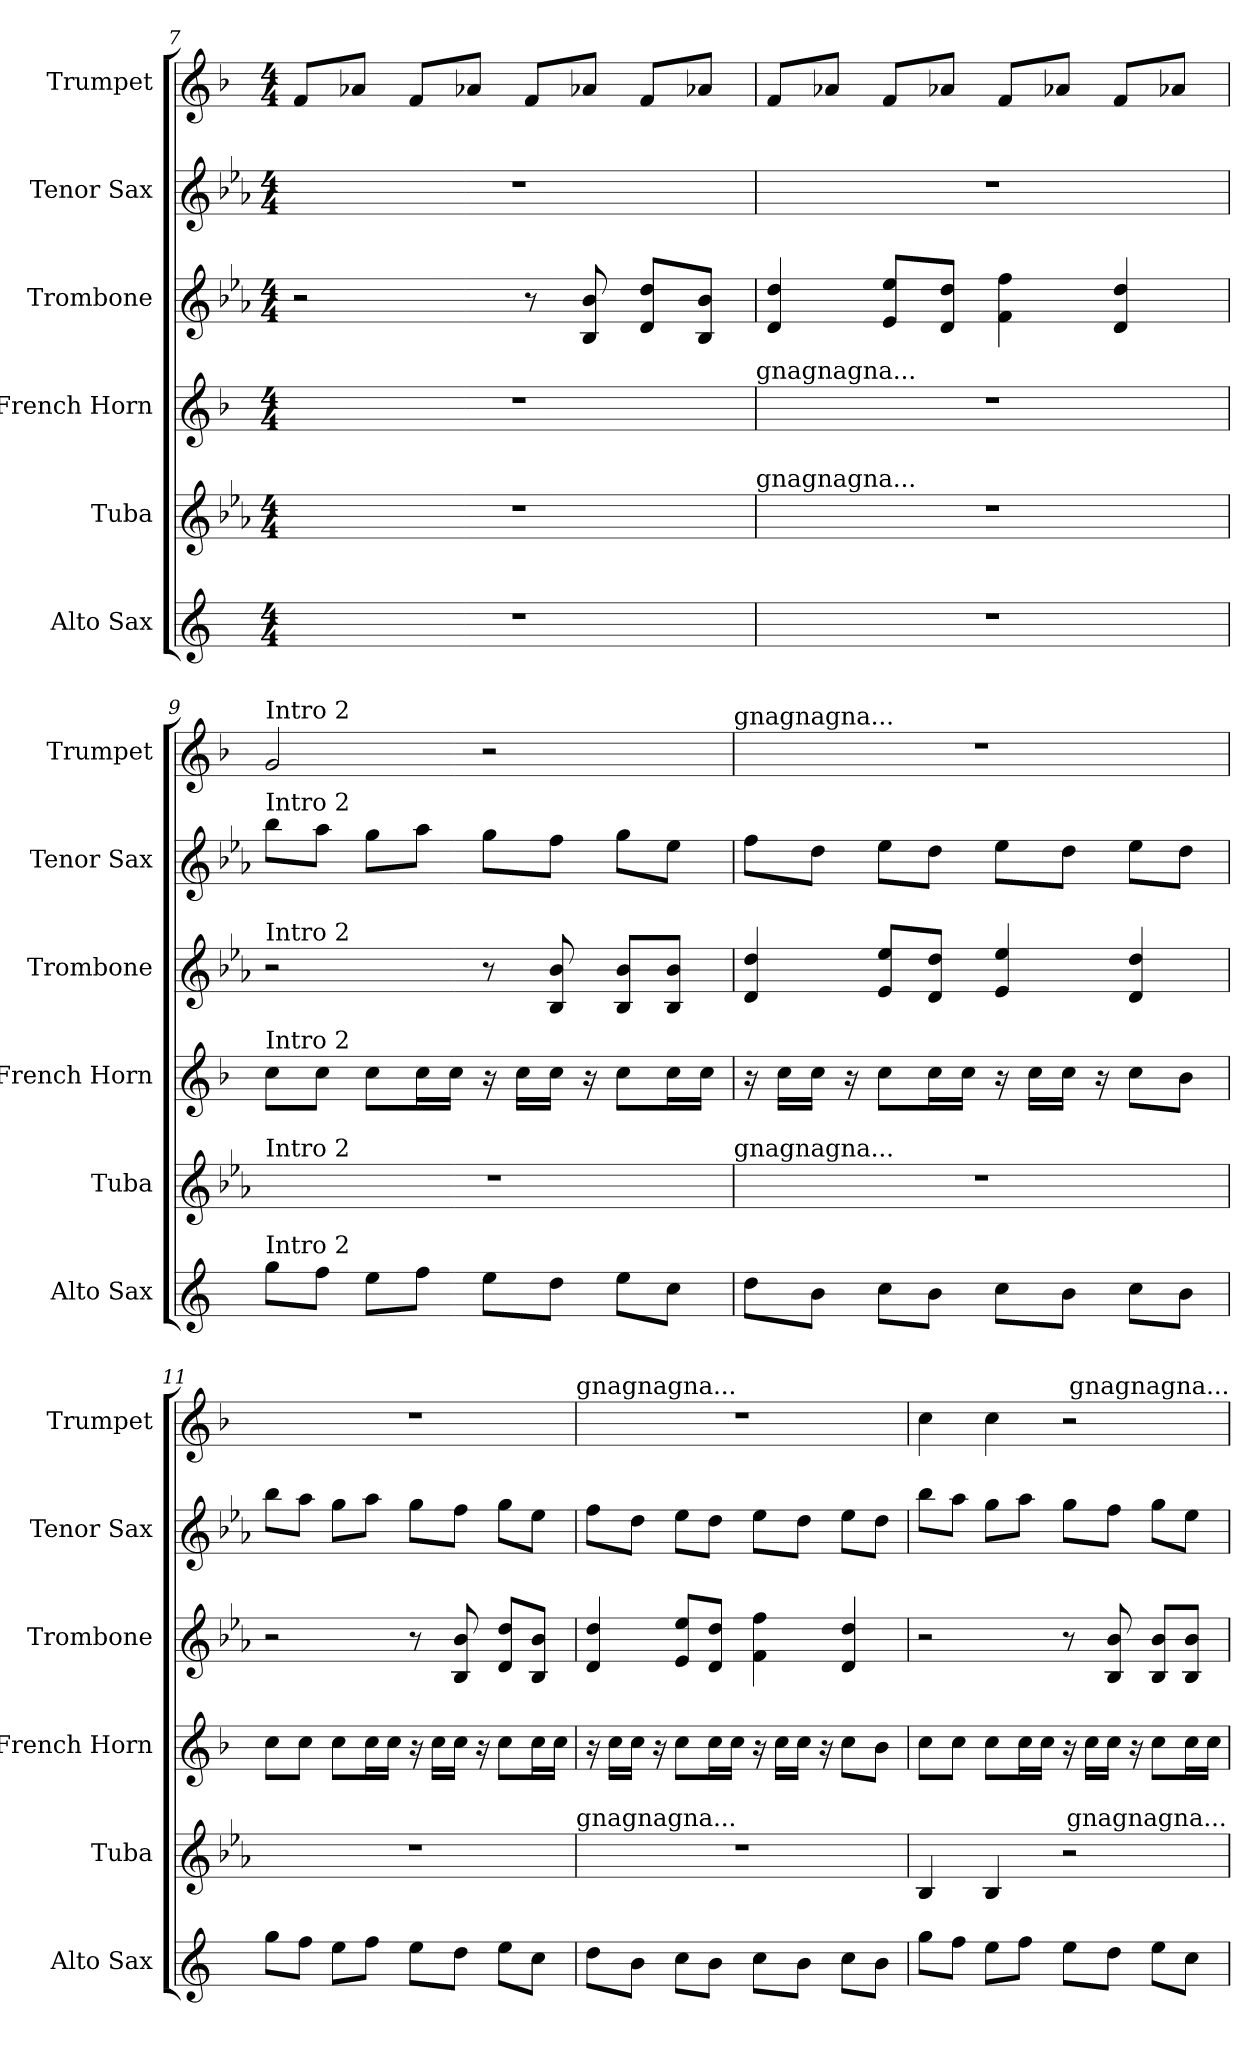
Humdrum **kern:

**kern	**kern	**kern	**kern	**kern	**kern
*part6	*part5	*part4	*part3	*part2	*part1
*staff6	*staff5	*staff4	*staff3	*staff2	*staff1
*I"Alto Sax	*I"Tuba	*I"French Horn	*I"Trombone	*I"Tenor Sax	*I"Trumpet
*I'Alto Sax	*I'Tuba	*I'French Horn	*I'Trombone	*I'Tenor Sax	*I'Trumpet
*clefG2	*clefG2	*clefG2	*clefG2	*clefG2	*clefG2
*ITrd5c9	*ITrd15c26	*ITrd4c7	*ITrd8c14	*ITrd8c14	*ITrd1c2
*k[b-e-a-]	*k[b-e-a-]	*k[b-e-]	*k[b-e-a-]	*k[b-e-a-]	*k[b-e-a-]
*M4/4	*M4/4	*M4/4	*M4/4	*M4/4	*M4/4
=7	=7	=7	=7	=7	=7
1r	1r	1r	2r	1r	8e-L
.	.	.	.	.	8g-XJ
.	.	.	.	.	8e-L
.	.	.	.	.	8g-XJ
.	.	.	8r	.	8e-L
.	.	.	8BB- 8B-	.	8g-XJ
.	.	.	8D 8dL	.	8e-L
.	.	.	8BB- 8B-J	.	8g-XJ
!	!	!LO:TX:a:t=gnagnagna...	!	!	!
!	!LO:TX:a:t=gnagnagna...	!	!	!	!
=8	=8	=8	=8	=8	=8
1r	1r	1r	4D 4d	1r	8e-L
.	.	.	.	.	8g-XJ
.	.	.	8E- 8e-L	.	8e-L
.	.	.	8D 8dJ	.	8g-XJ
.	.	.	4F 4f	.	8e-L
.	.	.	.	.	8g-XJ
.	.	.	4D 4d	.	8e-L
.	.	.	.	.	8g-XJ
=9	=9	=9	=9	=9	=9
!	!	!	!	!	!LO:TX:a:t=Intro 2
!	!	!	!	!LO:TX:a:t=Intro 2	!
!	!	!	!LO:TX:a:t=Intro 2	!	!
!	!	!LO:TX:a:t=Intro 2	!	!	!
!	!LO:TX:a:t=Intro 2	!	!	!	!
!LO:TX:a:t=Intro 2	!	!	!	!	!
8b-L	1r	8fL	2r	8b-L	2f
8a-J	.	8fJ	.	8a-J	.
8gL	.	8fL	.	8gL	.
8a-J	.	16fL	.	8a-J	.
.	.	16fJJ	.	.	.
8gL	.	16r	8r	8gL	2r
.	.	16fLL	.	.	.
8fJ	.	16fJJ	8BB- 8B-	8fJ	.
.	.	16r	.	.	.
8gL	.	8fL	8BB- 8B-L	8gL	.
8e-J	.	16fL	8BB- 8B-J	8e-J	.
.	.	16fJJ	.	.	.
!	!	!	!	!	!LO:TX:a:t=gnagnagna...
!	!LO:TX:a:t=gnagnagna...	!	!	!	!
=10	=10	=10	=10	=10	=10
8fL	1r	16r	4D 4d	8fL	1r
.	.	16fLL	.	.	.
8dJ	.	16fJJ	.	8dJ	.
.	.	16r	.	.	.
8e-L	.	8fL	8E- 8e-L	8e-L	.
8dJ	.	16fL	8D 8dJ	8dJ	.
.	.	16fJJ	.	.	.
8e-L	.	16r	4E- 4e-	8e-L	.
.	.	16fLL	.	.	.
8dJ	.	16fJJ	.	8dJ	.
.	.	16r	.	.	.
8e-L	.	8fL	4D 4d	8e-L	.
8dJ	.	8e-J	.	8dJ	.
=11	=11	=11	=11	=11	=11
8b-L	1r	8fL	2r	8b-L	1r
8a-J	.	8fJ	.	8a-J	.
8gL	.	8fL	.	8gL	.
8a-J	.	16fL	.	8a-J	.
.	.	16fJJ	.	.	.
8gL	.	16r	8r	8gL	.
.	.	16fLL	.	.	.
8fJ	.	16fJJ	8BB- 8B-	8fJ	.
.	.	16r	.	.	.
8gL	.	8fL	8D 8dL	8gL	.
8e-J	.	16fL	8BB- 8B-J	8e-J	.
.	.	16fJJ	.	.	.
!	!	!	!	!	!LO:TX:a:t=gnagnagna...
!	!LO:TX:a:t=gnagnagna...	!	!	!	!
=12	=12	=12	=12	=12	=12
8fL	1r	16r	4D 4d	8fL	1r
.	.	16fLL	.	.	.
8dJ	.	16fJJ	.	8dJ	.
.	.	16r	.	.	.
8e-L	.	8fL	8E- 8e-L	8e-L	.
8dJ	.	16fL	8D 8dJ	8dJ	.
.	.	16fJJ	.	.	.
8e-L	.	16r	4F 4f	8e-L	.
.	.	16fLL	.	.	.
8dJ	.	16fJJ	.	8dJ	.
.	.	16r	.	.	.
8e-L	.	8fL	4D 4d	8e-L	.
8dJ	.	8e-J	.	8dJ	.
=13	=13	=13	=13	=13	=13
8b-L	4BBB-	8fL	2r	8b-L	4b-
8a-J	.	8fJ	.	8a-J	.
8gL	4BBB-	8fL	.	8gL	4b-
8a-J	.	16fL	.	8a-J	.
.	.	16fJJ	.	.	.
8gL	2r	16r	8r	8gL	2r
.	.	16fLL	.	.	.
8fJ	.	16fJJ	8BB- 8B-	8fJ	.
.	.	16r	.	.	.
8gL	.	8fL	8BB- 8B-L	8gL	.
8e-J	.	16fL	8BB- 8B-J	8e-J	.
.	.	16fJJ	.	.	.
!	!	!	!	!	!LO:TX:a:t=gnagnagna...
!	!LO:TX:a:t=gnagnagna...	!	!	!	!
=	=	=	=	=	=
*-	*-	*-	*-	*-	*-
